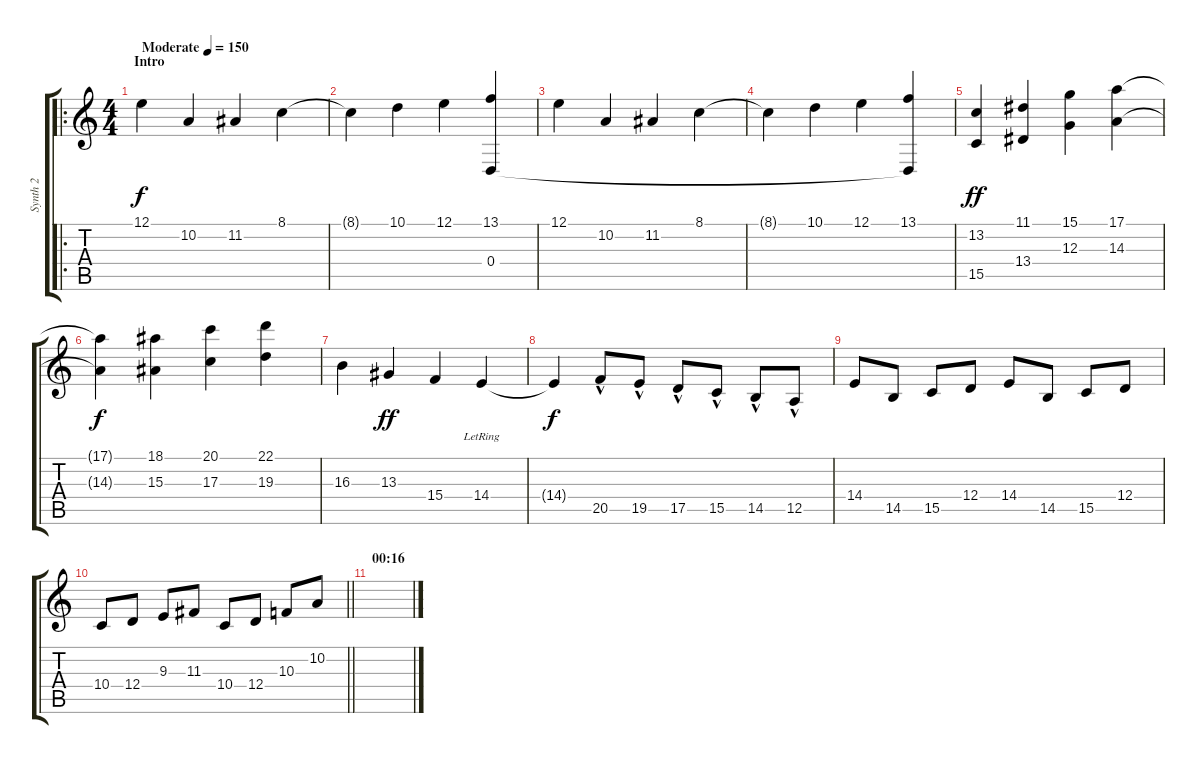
\track ("Synth 2" "Synth 2") {instrument pad2warm}
\staff {score tabs}
\tuning (E4 B3 G3 D3 A2 E2) {hide}
\ro
\ts (4 4)
\section ("" "Intro")
\tempo (150 "Moderate")
\clef g2
\ks c
12.1.4{dy f instrument pad2warm} 10.2.4 11.2.4 8.1.4 |
8.1{t}.4 10.1.4 12.1.4 (13.1 0.4).4 |
12.1.4 10.2.4 11.2.4 8.1.4 |
8.1{t}.4 10.1.4 12.1.4 (13.1 0.4{t}).4 |
(13.2 15.5).4{dy ff} (11.1 13.4).4 (15.1 12.3).4 (17.1 14.3).4 |
(17.1{t} 14.3{t}).4{dy f} (18.1 15.3).4 (20.1 17.3).4 (22.1 19.3).4 |
16.3.4 13.3.4{dy ff} 15.4.4 14.4{lr}.4 |
14.4{t}.4{dy f instrument stringensemble1} 20.5{hac}.8 19.5{hac}.8 17.5{hac}.8 15.5{hac}.8 14.5{hac}.8 12.5{hac}.8 |
14.4.8{volume 16} 14.5.8 15.5.8 12.4.8 14.4.8 14.5.8 15.5.8 12.4.8 |
\barLineRight lightlight
10.4.8 12.4.8 9.3.8 11.3.8 10.4.8 12.4.8 10.3.8 10.2.8 |
\section ("" "00:16")
